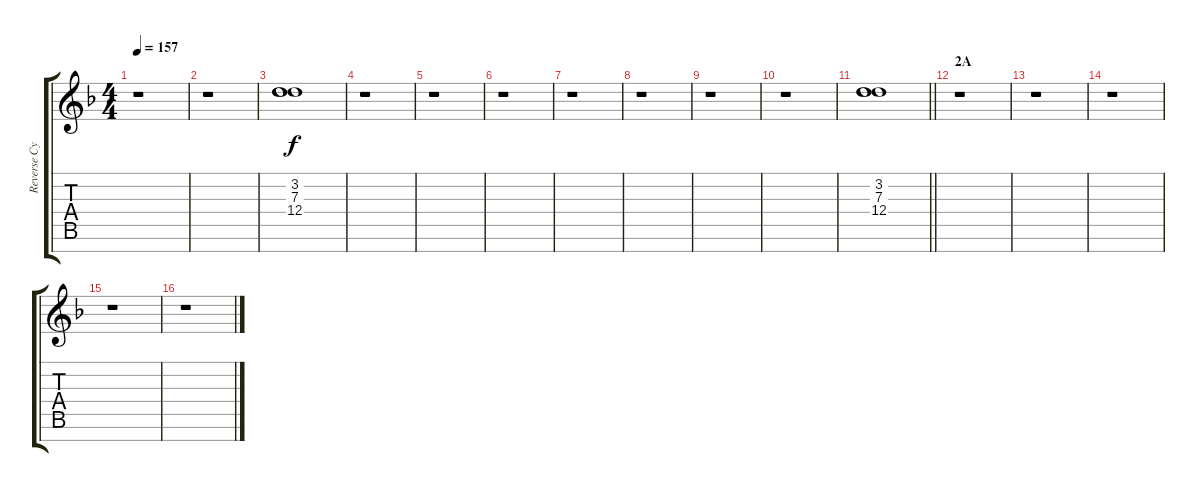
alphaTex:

\track ("Reverse Cymbal" "Reverse Cy") {instrument reversecymbal}
\staff {score tabs}
\tuning (E5 B4 G4 D4 A3 E3 B2) {hide}
\ts (4 4)
\tempo 157
\clef g2
\ks f
r.1{dy f} |
r.1 |
(3.2 7.3 12.4).1 |
r.1 |
r.1 |
r.1 |
r.1 |
r.1 |
r.1 |
r.1 |
\barLineRight lightlight
(3.2 7.3 12.4).1 |
\section ("" "2A")
r.1 |
r.1 |
r.1 |
r.1 |
r.1
